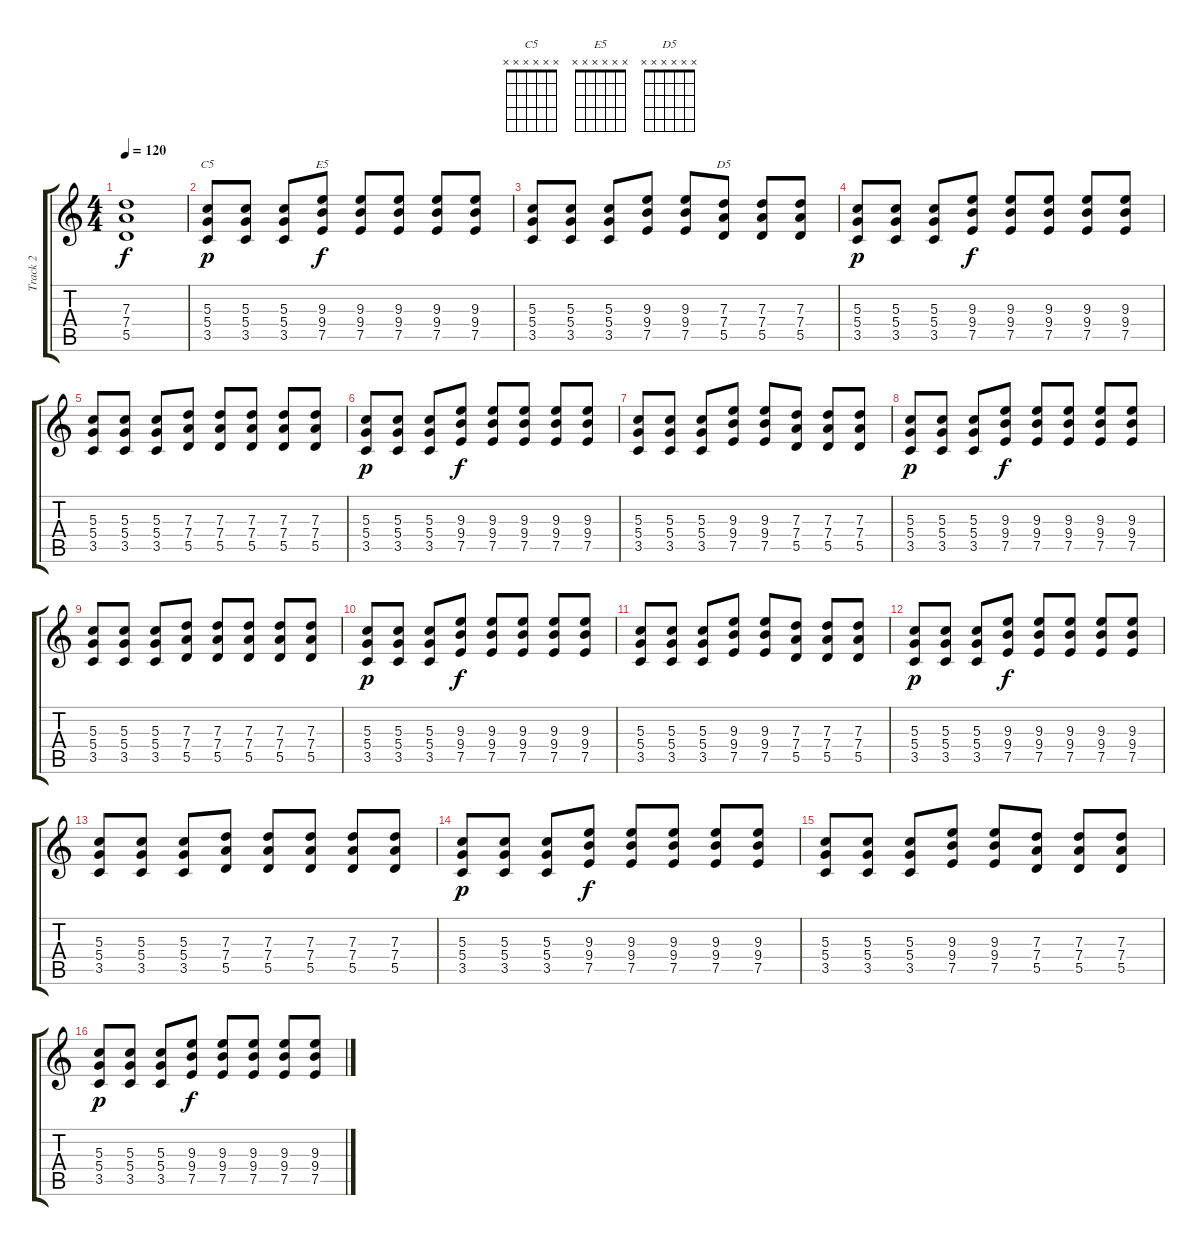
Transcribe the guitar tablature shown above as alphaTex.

\track ("Track 2" "Track 2") {instrument overdrivenguitar}
\staff {score tabs}
\tuning (E4 B3 G3 D3 A2 E2) {hide}
\chord ("C5" x x x x x x)
\chord ("E5" x x x x x x)
\chord ("D5" x x x x x x)
\ts (4 4)
\tempo 120
\clef g2
\ks c
(7.3{t} 7.4{t} 5.5{t}).1{dy f} |
(5.3 5.4 3.5).8{ch "C5" dy p} (5.3 5.4 3.5).8 (5.3 5.4 3.5).8 (9.3 9.4 7.5).8{ch "E5" dy f} (9.3 9.4 7.5).8 (9.3 9.4 7.5).8 (9.3 9.4 7.5).8 (9.3 9.4 7.5).8 |
(5.3 5.4 3.5).8 (5.3 5.4 3.5).8 (5.3 5.4 3.5).8 (9.3 9.4 7.5).8 (9.3 9.4 7.5).8 (7.3 7.4 5.5).8{ch "D5"} (7.3 7.4 5.5).8 (7.3 7.4 5.5).8 |
(5.3 5.4 3.5).8{dy p} (5.3 5.4 3.5).8 (5.3 5.4 3.5).8 (9.3 9.4 7.5).8{dy f} (9.3 9.4 7.5).8 (9.3 9.4 7.5).8 (9.3 9.4 7.5).8 (9.3 9.4 7.5).8 |
(5.3 5.4 3.5).8 (5.3 5.4 3.5).8 (5.3 5.4 3.5).8 (7.3 7.4 5.5).8 (7.3 7.4 5.5).8 (7.3 7.4 5.5).8 (7.3 7.4 5.5).8 (7.3 7.4 5.5).8 |
(5.3 5.4 3.5).8{dy p} (5.3 5.4 3.5).8 (5.3 5.4 3.5).8 (9.3 9.4 7.5).8{dy f} (9.3 9.4 7.5).8 (9.3 9.4 7.5).8 (9.3 9.4 7.5).8 (9.3 9.4 7.5).8 |
(5.3 5.4 3.5).8 (5.3 5.4 3.5).8 (5.3 5.4 3.5).8 (9.3 9.4 7.5).8 (9.3 9.4 7.5).8 (7.3 7.4 5.5).8 (7.3 7.4 5.5).8 (7.3 7.4 5.5).8 |
(5.3 5.4 3.5).8{dy p} (5.3 5.4 3.5).8 (5.3 5.4 3.5).8 (9.3 9.4 7.5).8{dy f} (9.3 9.4 7.5).8 (9.3 9.4 7.5).8 (9.3 9.4 7.5).8 (9.3 9.4 7.5).8 |
(5.3 5.4 3.5).8 (5.3 5.4 3.5).8 (5.3 5.4 3.5).8 (7.3 7.4 5.5).8 (7.3 7.4 5.5).8 (7.3 7.4 5.5).8 (7.3 7.4 5.5).8 (7.3 7.4 5.5).8 |
(5.3 5.4 3.5).8{dy p} (5.3 5.4 3.5).8 (5.3 5.4 3.5).8 (9.3 9.4 7.5).8{dy f} (9.3 9.4 7.5).8 (9.3 9.4 7.5).8 (9.3 9.4 7.5).8 (9.3 9.4 7.5).8 |
(5.3 5.4 3.5).8 (5.3 5.4 3.5).8 (5.3 5.4 3.5).8 (9.3 9.4 7.5).8 (9.3 9.4 7.5).8 (7.3 7.4 5.5).8 (7.3 7.4 5.5).8 (7.3 7.4 5.5).8 |
(5.3 5.4 3.5).8{dy p} (5.3 5.4 3.5).8 (5.3 5.4 3.5).8 (9.3 9.4 7.5).8{dy f} (9.3 9.4 7.5).8 (9.3 9.4 7.5).8 (9.3 9.4 7.5).8 (9.3 9.4 7.5).8 |
(5.3 5.4 3.5).8 (5.3 5.4 3.5).8 (5.3 5.4 3.5).8 (7.3 7.4 5.5).8 (7.3 7.4 5.5).8 (7.3 7.4 5.5).8 (7.3 7.4 5.5).8 (7.3 7.4 5.5).8 |
(5.3 5.4 3.5).8{dy p} (5.3 5.4 3.5).8 (5.3 5.4 3.5).8 (9.3 9.4 7.5).8{dy f} (9.3 9.4 7.5).8 (9.3 9.4 7.5).8 (9.3 9.4 7.5).8 (9.3 9.4 7.5).8 |
(5.3 5.4 3.5).8 (5.3 5.4 3.5).8 (5.3 5.4 3.5).8 (9.3 9.4 7.5).8 (9.3 9.4 7.5).8 (7.3 7.4 5.5).8 (7.3 7.4 5.5).8 (7.3 7.4 5.5).8 |
(5.3 5.4 3.5).8{dy p} (5.3 5.4 3.5).8 (5.3 5.4 3.5).8 (9.3 9.4 7.5).8{dy f} (9.3 9.4 7.5).8 (9.3 9.4 7.5).8 (9.3 9.4 7.5).8 (9.3 9.4 7.5).8
